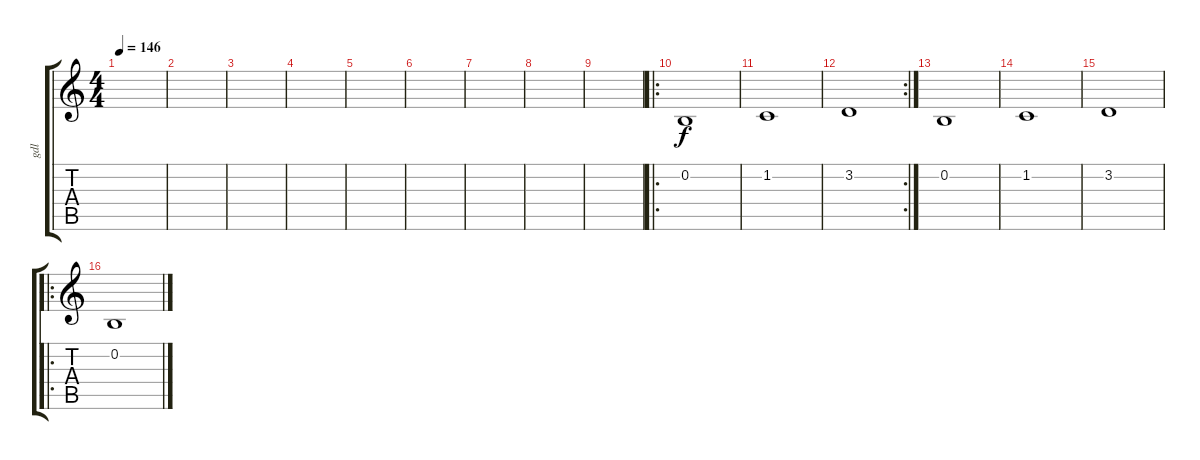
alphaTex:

\track ("gdl" "gdl") {instrument stringensemble1}
\staff {score tabs}
\tuning (E4 B3 G3 D3 A2 E2) {hide}
\ts (4 4)
\tempo 146
\clef g2
\ks c
|
|
|
|
|
|
|
|
|
\ro
0.2.1 |
1.2.1 |
\rc 2
3.2.1 |
0.2.1 |
1.2.1 |
3.2.1 |
\ro
0.2.1
